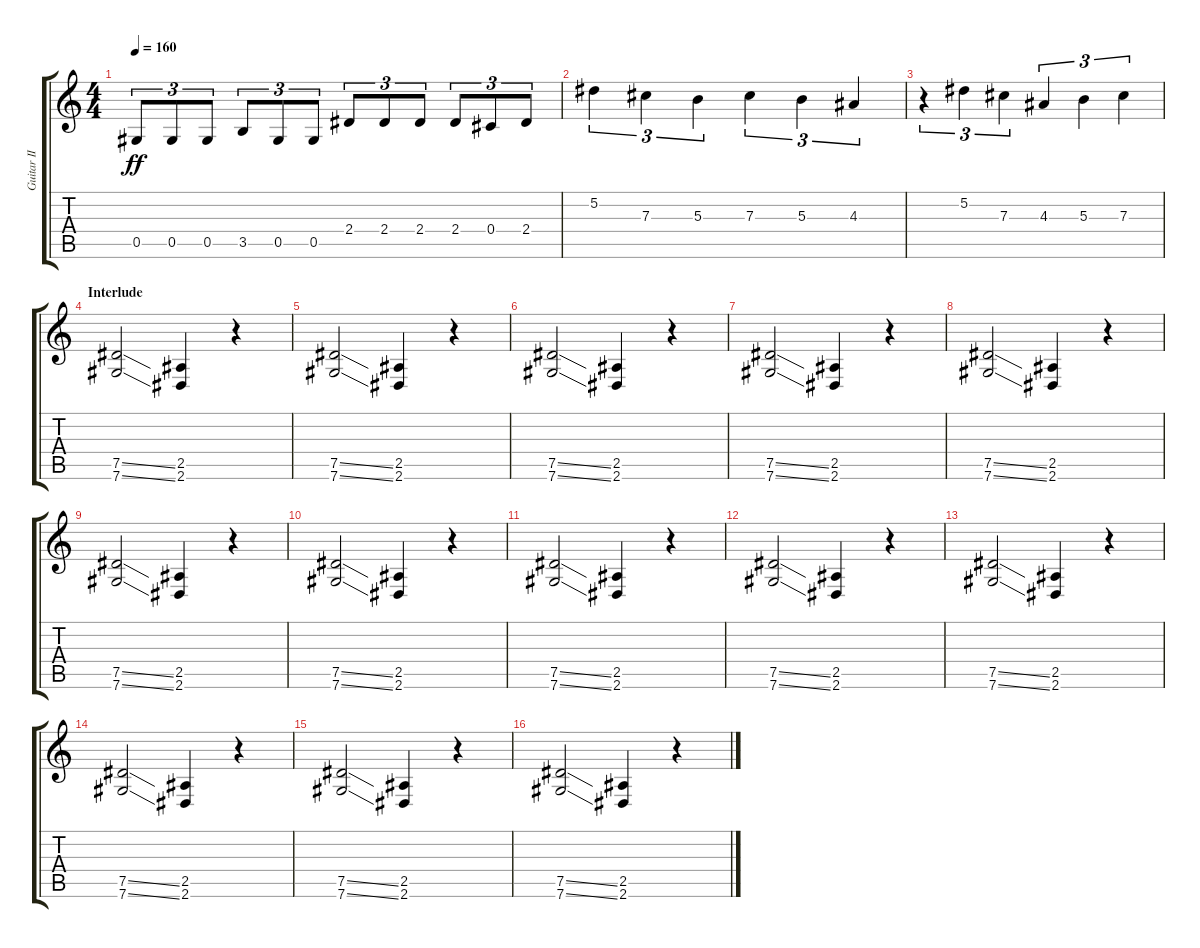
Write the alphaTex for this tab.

\track ("Guitar II" "Guitar II") {instrument distortionguitar}
\staff {score tabs}
\tuning (Eb4 Bb3 Gb3 Db3 Ab2 Db2) {hide}
\ts (4 4)
\tempo 160
\clef g2
\ks c
0.5.8{tu (3 2) dy ff} 0.5.8{tu (3 2)} 0.5.8{tu (3 2)} 3.5.8{tu (3 2)} 0.5.8{tu (3 2)} 0.5.8{tu (3 2)} 2.4.8{tu (3 2)} 2.4.8{tu (3 2)} 2.4.8{tu (3 2)} 2.4.8{tu (3 2)} 0.4.8{tu (3 2)} 2.4.8{tu (3 2)} |
5.2.4{tu (3 2) instrument distortionguitar} 7.3.4{tu (3 2)} 5.3.4{tu (3 2)} 7.3.4{tu (3 2)} 5.3.4{tu (3 2)} 4.3.4{tu (3 2)} |
r.4{tu (3 2)} 5.2.4{tu (3 2)} 7.3.4{tu (3 2)} 4.3.4{tu (3 2)} 5.3.4{tu (3 2)} 7.3.4{tu (3 2)} |
\section ("" "Interlude")
(7.5{ss} 7.6{ss}).2 (2.5 2.6).4 r.4 |
(7.5{ss} 7.6{ss}).2 (2.5 2.6).4 r.4 |
(7.5{ss} 7.6{ss}).2 (2.5 2.6).4 r.4 |
(7.5{ss} 7.6{ss}).2 (2.5 2.6).4 r.4 |
(7.5{ss} 7.6{ss}).2 (2.5 2.6).4 r.4 |
(7.5{ss} 7.6{ss}).2 (2.5 2.6).4 r.4 |
(7.5{ss} 7.6{ss}).2 (2.5 2.6).4 r.4 |
(7.5{ss} 7.6{ss}).2 (2.5 2.6).4 r.4 |
(7.5{ss} 7.6{ss}).2 (2.5 2.6).4 r.4 |
(7.5{ss} 7.6{ss}).2 (2.5 2.6).4 r.4 |
(7.5{ss} 7.6{ss}).2 (2.5 2.6).4 r.4 |
(7.5{ss} 7.6{ss}).2 (2.5 2.6).4 r.4 |
(7.5{ss} 7.6{ss}).2 (2.5 2.6).4 r.4
